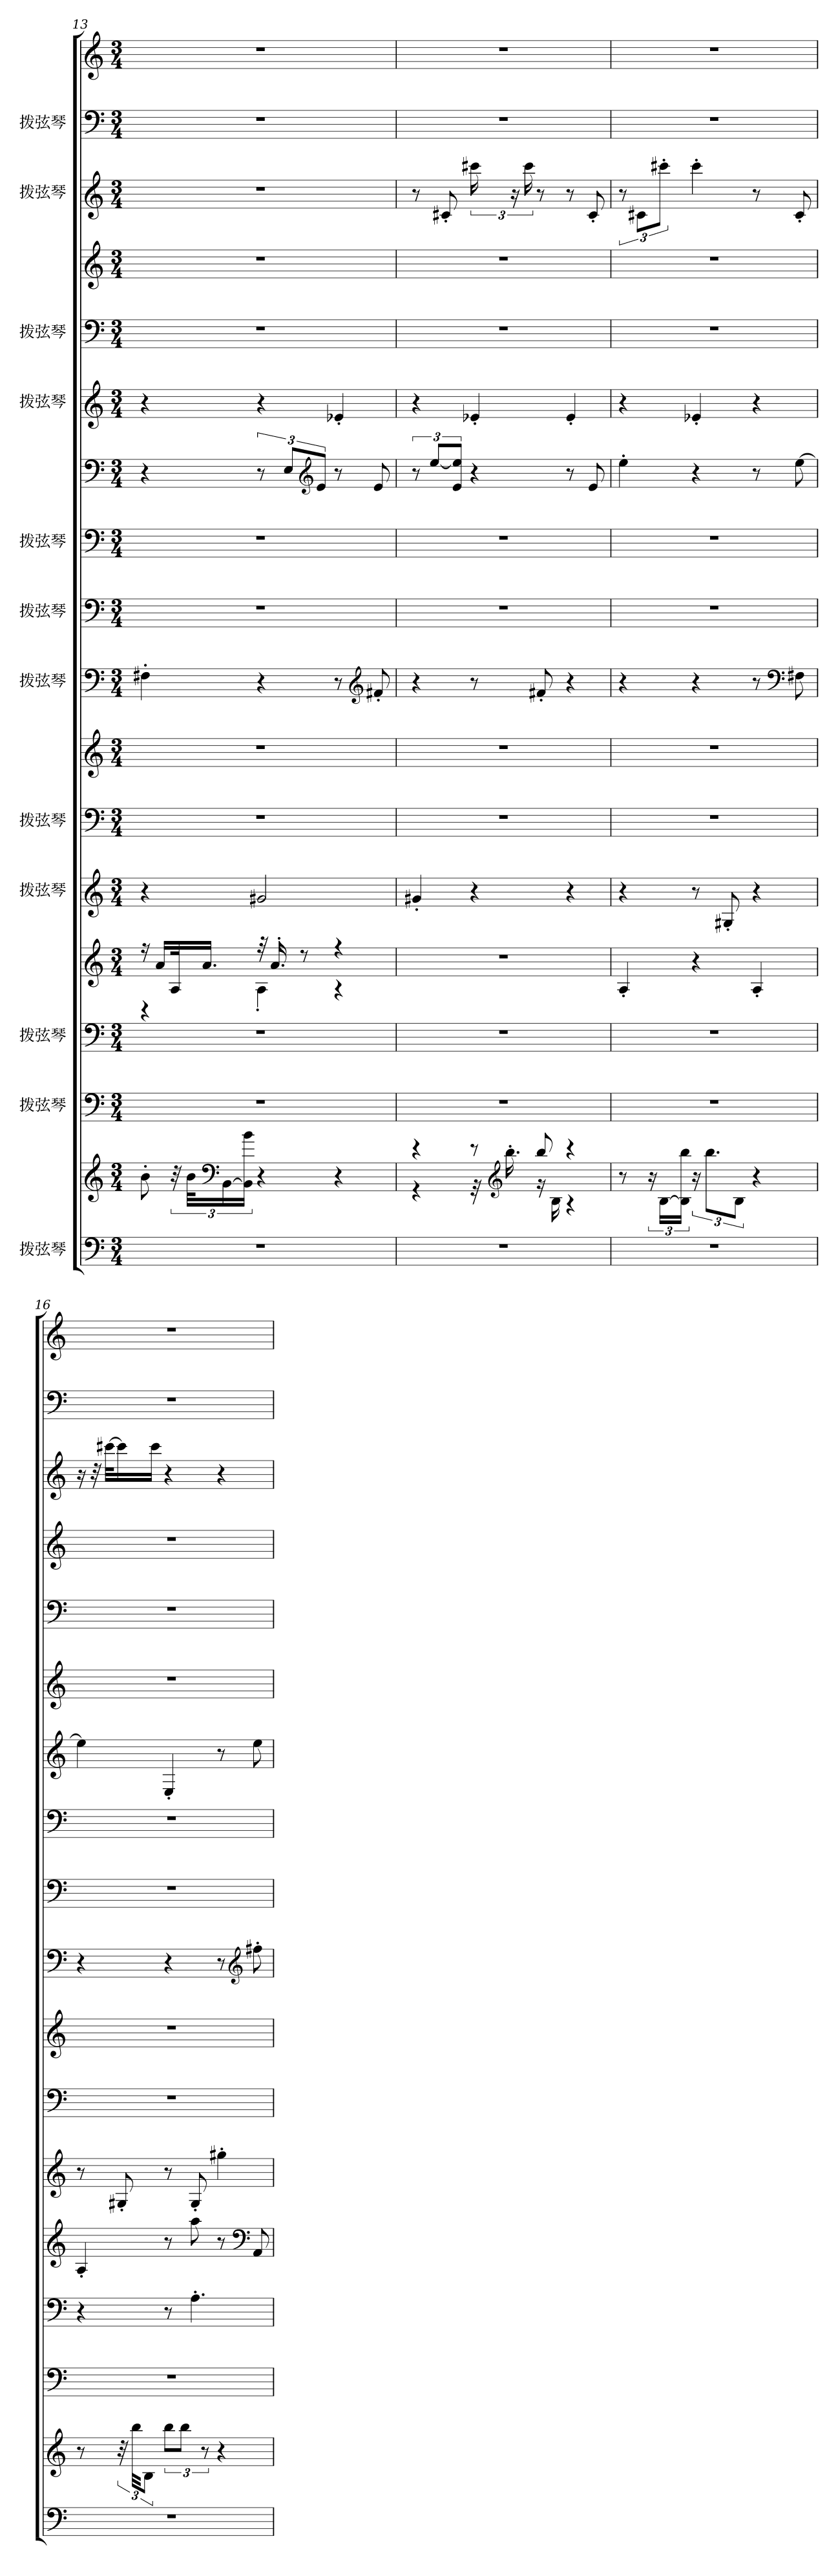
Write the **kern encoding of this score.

**kern	**kern	**kern	**kern	**kern	**kern	**kern	**kern	**kern	**kern	**kern	**kern	**kern	**kern	**kern	**kern	**kern	**kern
*part12	*part12	*part11	*part10	*part10	*part9	*part8	*part8	*part7	*part6	*part5	*part5	*part4	*part3	*part3	*part2	*part1	*part1
*staff18	*staff17	*staff16	*staff15	*staff14	*staff13	*staff12	*staff11	*staff10	*staff9	*staff8	*staff7	*staff6	*staff5	*staff4	*staff3	*staff2	*staff1
*I"拨弦琴	*	*I"拨弦琴	*I"拨弦琴	*	*I"拨弦琴	*I"拨弦琴	*	*I"拨弦琴	*I"拨弦琴	*I"拨弦琴	*	*I"拨弦琴	*I"拨弦琴	*	*I"拨弦琴	*I"拨弦琴	*
!!LO:PB:g=z
*clefF4	*clefG2	*clefF4	*clefF4	*clefG2	*clefG2	*clefF4	*clefG2	*clefF4	*clefF4	*clefF4	*clefF4	*clefG2	*clefF4	*clefG2	*clefG2	*clefF4	*clefG2
*k[]	*k[]	*k[]	*k[]	*k[]	*k[]	*k[]	*k[]	*k[]	*k[]	*k[]	*k[]	*k[]	*k[]	*k[]	*k[]	*k[]	*k[]
*M3/4	*M3/4	*M3/4	*M3/4	*M3/4	*M3/4	*M3/4	*M3/4	*M3/4	*M3/4	*M3/4	*M3/4	*M3/4	*M3/4	*M3/4	*M3/4	*M3/4	*M3/4
=13	=13	=13	=13	=13	=13	=13	=13	=13	=13	=13	=13	=13	=13	=13	=13	=13	=13
*	*	*	*	*^	*	*	*	*	*	*	*	*	*	*	*	*	*
2.r	8b'\	2.r	2.r	16r	4r	4r	2.r	2.r	4F#X'\	2.r	2.r	4r	4r	2.r	2.r	2.r	2.r	2.r
.	.	.	.	16a/LL	.	.	.	.	.	.	.	.	.	.	.	.	.	.
.	48r	.	.	32A/K	.	.	.	.	.	.	.	.	.	.	.	.	.	.
.	48b\KLL	.	.	.	.	.	.	.	.	.	.	.	.	.	.	.	.	.
.	.	.	.	16.a/JJ	.	.	.	.	.	.	.	.	.	.	.	.	.	.
*	*clefF4	*	*	*	*	*	*	*	*	*	*	*	*	*	*	*	*	*
.	[24BB\	.	.	.	.	.	.	.	.	.	.	.	.	.	.	.	.	.
.	24BB\] 24b\JJ	.	.	.	.	.	.	.	.	.	.	.	.	.	.	.	.	.
.	4r	.	.	32r	4A'\	2g#X/	.	.	4r	.	.	12r	4r	.	.	.	.	.
.	.	.	.	16.a'/	.	.	.	.	.	.	.	.	.	.	.	.	.	.
.	.	.	.	.	.	.	.	.	.	.	.	12E/L	.	.	.	.	.	.
.	.	.	.	8r	.	.	.	.	.	.	.	.	.	.	.	.	.	.
*	*	*	*	*	*	*	*	*	*	*	*	*clefG2	*	*	*	*	*	*
.	.	.	.	.	.	.	.	.	.	.	.	12e/J	.	.	.	.	.	.
.	4r	.	.	4r	4r	.	.	.	8r	.	.	8r	4e-X'/	.	.	.	.	.
*	*	*	*	*	*	*	*	*	*clefG2	*	*	*	*	*	*	*	*	*
.	.	.	.	.	.	.	.	.	8f#X'/	.	.	8e/	.	.	.	.	.	.
*	*	*	*	*v	*v	*	*	*	*	*	*	*	*	*	*	*	*	*
=14	=14	=14	=14	=14	=14	=14	=14	=14	=14	=14	=14	=14	=14	=14	=14	=14	=14
*	*^	*	*	*	*	*	*	*	*	*	*	*	*	*	*	*	*
2.r	4r	4r	2.r	2.r	2.r	4g#X'/	2.r	2.r	4r	2.r	2.r	12r	4r	2.r	2.r	8r	2.r	2.r
.	.	.	.	.	.	.	.	.	.	.	.	[12ee/L	.	.	.	.	.	.
.	.	.	.	.	.	.	.	.	.	.	.	.	.	.	.	8c#X'/	.	.
.	.	.	.	.	.	.	.	.	.	.	.	12e/ 12ee/]J	.	.	.	.	.	.
.	8r	32r	.	.	.	4r	.	.	8r	.	.	4r	4e-X'/	.	.	24ccc#X\	.	.
*	*clefG2	*	*	*	*	*	*	*	*	*	*	*	*	*	*	*	*	*
.	.	16.bb'\	.	.	.	.	.	.	.	.	.	.	.	.	.	.	.	.
.	.	.	.	.	.	.	.	.	.	.	.	.	.	.	.	24r	.	.
.	.	.	.	.	.	.	.	.	.	.	.	.	.	.	.	24ccc#\	.	.
.	8bb/	16r	.	.	.	.	.	.	8f#X'/	.	.	.	.	.	.	8r	.	.
.	.	16B\	.	.	.	.	.	.	.	.	.	.	.	.	.	.	.	.
.	4r	4r	.	.	.	4r	.	.	4r	.	.	8r	4e-'/	.	.	8r	.	.
.	.	.	.	.	.	.	.	.	.	.	.	8e/	.	.	.	8c#'/	.	.
*	*v	*v	*	*	*	*	*	*	*	*	*	*	*	*	*	*	*	*
!!LO:PB:g=z
=15	=15	=15	=15	=15	=15	=15	=15	=15	=15	=15	=15	=15	=15	=15	=15	=15	=15
2.r	8r	2.r	2.r	4A'/	4r	2.r	2.r	4r	2.r	2.r	4ee'\	4r	2.r	2.r	12r	2.r	2.r
.	.	.	.	.	.	.	.	.	.	.	.	.	.	.	12c#X\L	.	.
.	24r	.	.	.	.	.	.	.	.	.	.	.	.	.	.	.	.
.	[24B\LL	.	.	.	.	.	.	.	.	.	.	.	.	.	12ccc#X'\J	.	.
.	24B\] 24bb\JJ	.	.	.	.	.	.	.	.	.	.	.	.	.	.	.	.
.	24r	.	.	4r	8r	.	.	4r	.	.	4r	4e-X'/	.	.	4ccc#'\	.	.
.	12.bb\L	.	.	.	.	.	.	.	.	.	.	.	.	.	.	.	.
.	.	.	.	.	8G#X'/	.	.	.	.	.	.	.	.	.	.	.	.
.	12B\J	.	.	.	.	.	.	.	.	.	.	.	.	.	.	.	.
.	4r	.	.	4A'/	4r	.	.	8r	.	.	8r	4r	.	.	8r	.	.
*	*	*	*	*	*	*	*	*clefF4	*	*	*	*	*	*	*	*	*
.	.	.	.	.	.	.	.	8F#X\	.	.	[8ee\	.	.	.	8c#'/	.	.
=16	=16	=16	=16	=16	=16	=16	=16	=16	=16	=16	=16	=16	=16	=16	=16	=16	=16
2.r	8r	2.r	4r	4A'/	8r	2.r	2.r	4r	2.r	2.r	4ee\]	2.r	2.r	2.r	16r	2.r	2.r
.	.	.	.	.	.	.	.	.	.	.	.	.	.	.	32r	.	.
.	.	.	.	.	.	.	.	.	.	.	.	.	.	.	[32ccc#X\KLL	.	.
.	48r	.	.	.	8G#X'/	.	.	.	.	.	.	.	.	.	16ccc#\]	.	.
.	48bb\KKL	.	.	.	.	.	.	.	.	.	.	.	.	.	.	.	.
.	12B\J	.	.	.	.	.	.	.	.	.	.	.	.	.	.	.	.
.	.	.	.	.	.	.	.	.	.	.	.	.	.	.	16ccc#\JJ	.	.
.	12bb\L	.	8r	8r	8r	.	.	4r	.	.	4E'/	.	.	.	4r	.	.
.	12bb\J	.	.	.	.	.	.	.	.	.	.	.	.	.	.	.	.
.	.	.	4.A'\	8aa\	8G#'/	.	.	.	.	.	.	.	.	.	.	.	.
.	12r	.	.	.	.	.	.	.	.	.	.	.	.	.	.	.	.
.	4r	.	.	8r	4gg#X'\	.	.	8r	.	.	8r	.	.	.	4r	.	.
*	*	*	*	*clefF4	*	*	*	*clefG2	*	*	*	*	*	*	*	*	*
.	.	.	.	8AA/	.	.	.	8ff#X'\	.	.	8ee\	.	.	.	.	.	.
=	=	=	=	=	=	=	=	=	=	=	=	=	=	=	=	=	=
*-	*-	*-	*-	*-	*-	*-	*-	*-	*-	*-	*-	*-	*-	*-	*-	*-	*-
